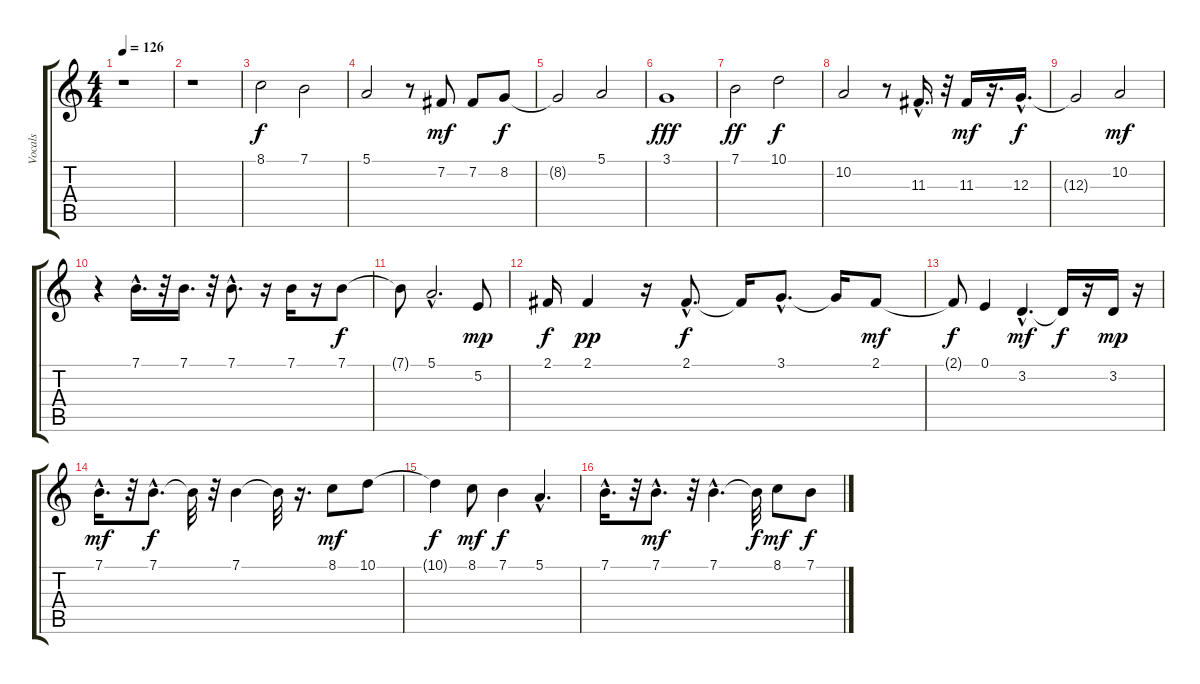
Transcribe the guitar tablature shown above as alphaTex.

\track ("Vocals" "Vocals") {instrument clarinet}
\staff {score tabs}
\tuning (E4 B3 G3 D3 A2 E2) {hide}
\ts (4 4)
\tempo 126
\clef g2
\ks c
r.1{dy f} |
r.1 |
8.1.2 7.1.2 |
5.1.2 r.8 7.2.8{dy mf} 7.2.8 8.2.8{dy f} |
8.2{t}.2 5.1.2 |
3.1.1{dy fff} |
7.1.2{dy ff} 10.1.2{dy f} |
10.2.2 r.8 11.3{hac}.16{d} r.32 11.3.16{dy mf} r.16{d} 12.3{hac}.16{d dy f} |
12.3{t}.2 10.2.2{dy mf} |
r.4 7.1{hac}.16{d} r.32 7.1.16{d} r.32 7.1{hac}.8{d} r.16 7.1.16 r.16 7.1.8{dy f} |
7.1{t}.8 5.1{hac}.2{d} 5.2.8{dy mp} |
2.1.16{dy f} 2.1.4{dy pp} r.16 2.1{hac}.8{d dy f} 2.1{t}.16 3.1{hac}.8{d} 3.1{t}.16 2.1.8{dy mf} |
2.1{t}.8{dy f} 0.1.4 3.2{hac}.4{d dy mf} 3.2{t}.16{dy f} r.16 3.2.16{dy mp} r.16 |
7.1{hac}.16{d dy mf} r.32 7.1{hac}.8{d dy f} 7.1{t}.32 r.32 7.1.4 7.1{t}.32 r.16{d} 8.1.8{dy mf} 10.1.8 |
10.1{t}.4{dy f} 8.1.8{dy mf} 7.1.4{dy f} 5.1{hac}.4{d} |
7.1{hac}.16{d} r.32 7.1{hac}.8{d dy mf} r.32 7.1{hac}.4{d} 7.1{t}.32{dy f} 8.1.8{dy mf} 7.1.8{dy f}
